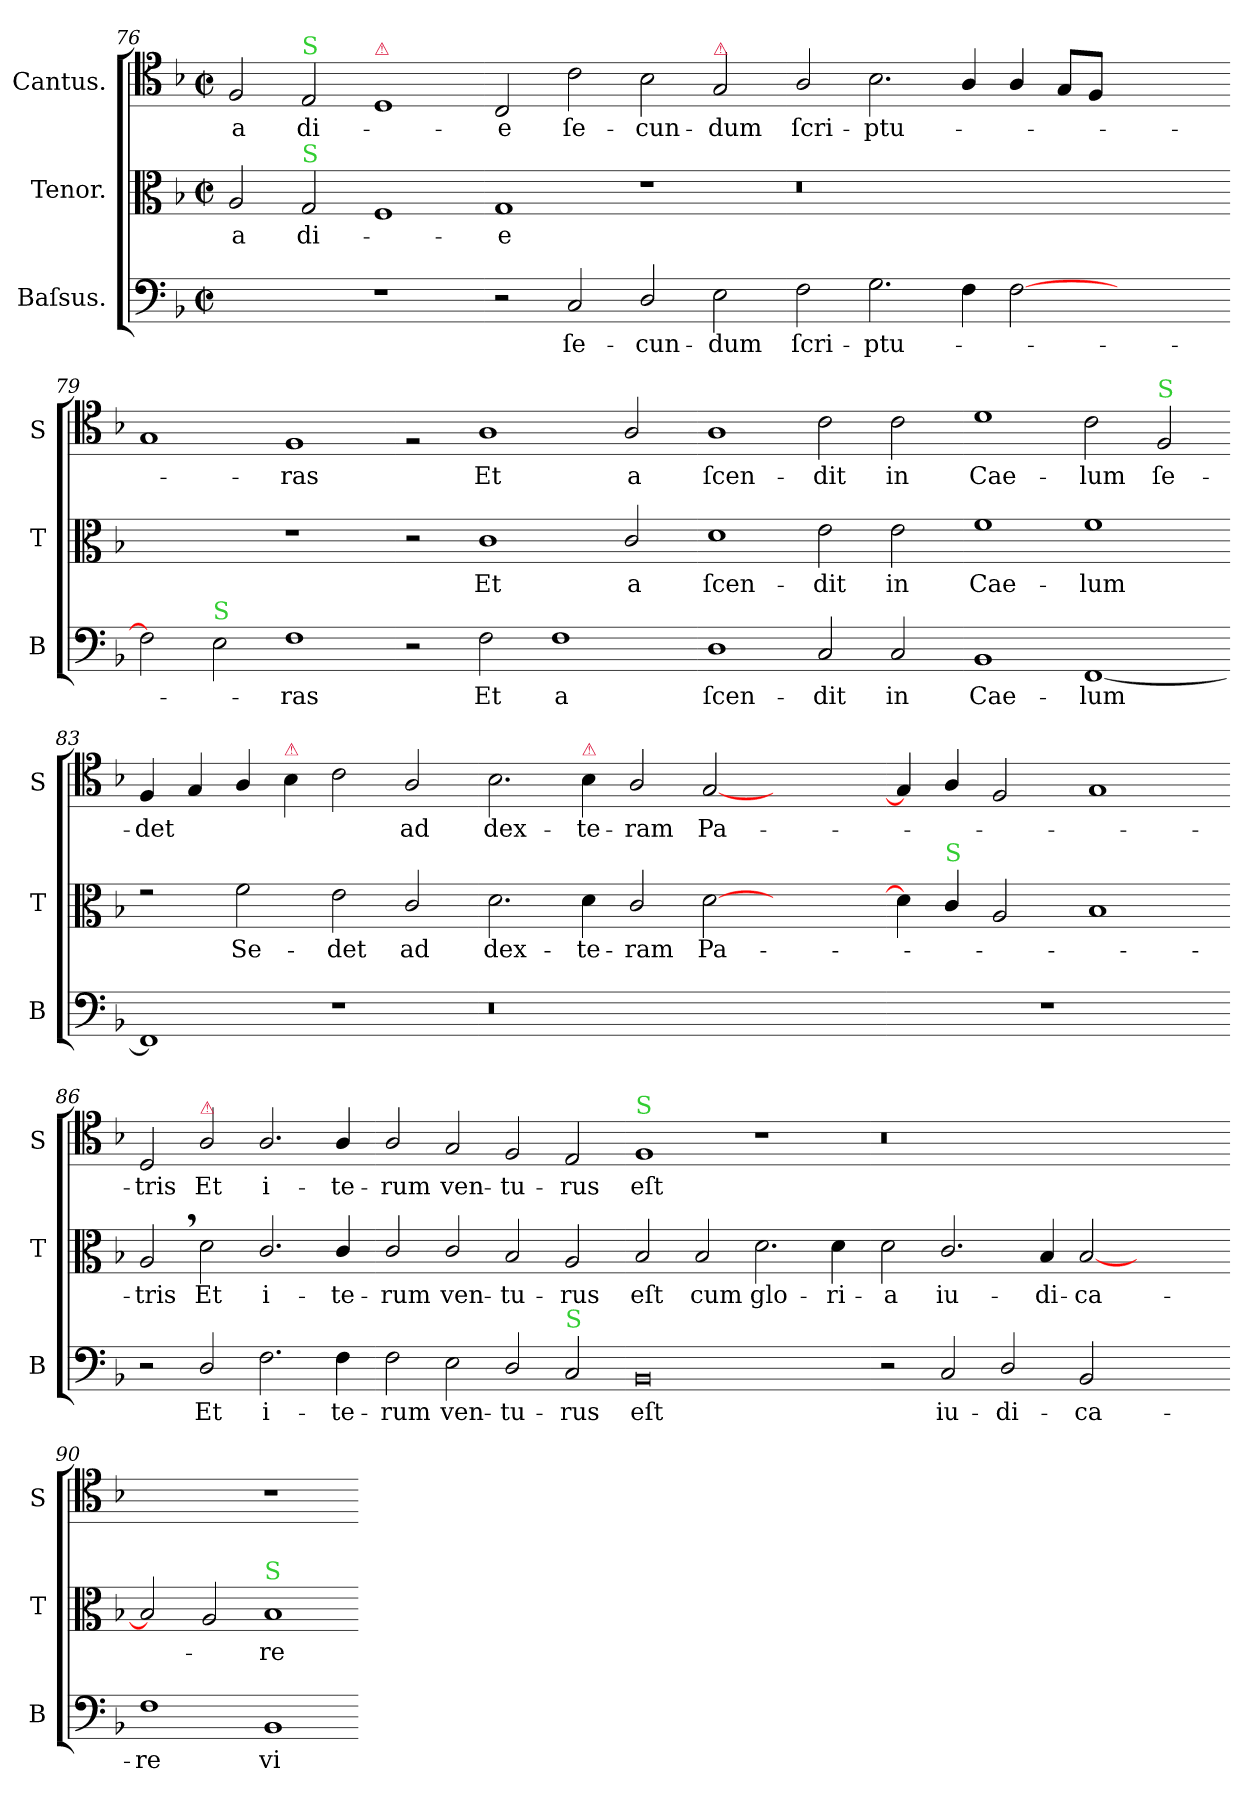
**kern	**text	**kern	**text	**kern	**text
*part3	*part3	*part2	*part2	*part1	*part1
*staff3	*staff3	*staff2	*staff2	*staff1	*staff1
*I"Baſsus.	*	*I"Tenor.	*	*I"Cantus.	*
*I'B	*	*I'T	*	*I'S	*
*clefF4	*	*clefC3	*	*clefC4	*
*k[b-]	*	*k[b-]	*	*k[b-]	*
*M2/1	*	*M2/1	*	*M2/1	*
*met(c|)	*	*met(c|)	*	*met(c|)	*
=76	=76	=76	=76	=76	=76
1ryy	.	2A/	-a	2F/	-a
!	!	!	!	!LO:TX:a:color=limegreen:t=S	!
!	!	!LO:TX:a:color=limegreen:t=S	!	!	!
.	.	2G/	di-	2E/	di-
!	!	!	!	!LO:TX:a:color=crimson:t=⚠	!
1r	.	1F/	.	1D/	.
=77-	=77-	=77-	=77-	=77-	=77-
2r	.	1G/	-e	2C/	-e
2C/	ſe-	.	.	2c\	ſe-
2D/	-cun-	1r	.	2B-\	-cun-
!	!	!	!	!LO:TX:a:color=crimson:t=⚠	!
2E\	-dum	.	.	2G/	-dum
=78-	=78-	=78-	=78-	=78-	=78-
2F\	ſcri-	0.r	.	2A/	ſcri-
2.G\	-ptu-	.	.	2.B-\	-ptu-
4F\	.	.	.	4A/	.
[2F\	.	.	.	4A/	.
.	.	.	.	8G/L	.
.	.	.	.	8F/J	.
1ryy	.	.	.	1ryy	.
=79-	=79-	=79-	=79-	=79-	=79-
2F\]	.	1ryy	.	1G/	.
!LO:TX:a:color=limegreen:t=S	!	!	!	!	!
2E\	.	.	.	.	.
1F\	ras	1r	.	1F/	-ras
=80-	=80-	=80-	=80-	=80-	=80-
2r	.	2r	.	2rF	.
2F\	Et	1c\	Et	1A\	Et
1F\	a	.	.	.	.
.	.	2c/	a	2A/	a
=81-	=81-	=81-	=81-	=81-	=81-
1D\	ſcen-	1d\	ſcen-	1A\	ſcen-
2C/	-dit	2e\	-dit	2c\	-dit
2C/	in	2e\	in	2c\	in
=82-	=82-	=82-	=82-	=82-	=82-
1BB-/	Cae-	1f\	Cae-	1d\	Cae-
[1FF/	-lum	1f\	-lum	2c\	-lum
!	!	!	!	!LO:TX:a:color=limegreen:t=S	!
.	.	.	.	2F/	ſe-
=83-	=83-	=83-	=83-	=83-	=83-
1FF/]	.	2re	.	4F/	-det
.	.	.	.	4G/	.
.	.	2f\	Se-	4A/	.
!	!	!	!	!LO:TX:a:color=crimson:t=⚠	!
.	.	.	.	4B-\	.
1r	.	2e\	-det	2c\	.
.	.	2c/	ad	2A/	ad
=84-	=84-	=84-	=84-	=84-	=84-
0.r	.	2.d\	dex-	2.B-\	dex-
!	!	!	!	!LO:TX:a:color=crimson:t=⚠	!
.	.	4d\	-te-	4B-\	-te-
.	.	2c/	-ram	2A/	-ram
.	.	[2d\	Pa-	[2G/	Pa-
.	.	1ryy	.	1ryy	.
=85-	=85-	=85-	=85-	=85-	=85-
2.ryy	.	4d\]	.	4G/]	.
!	!	!LO:TX:a:color=limegreen:t=S	!	!	!
.	.	4c/	.	4A/	.
.	.	2A/	.	2F/	.
1r	.	.	.	.	.
.	.	1B-/	.	1G/	.
4ryy	.	.	.	.	.
=86-	=86-	=86-	=86-	=86-	=86-
2r	.	2A,</	-tris	2D/	-tris
!	!	!	!	!LO:TX:a:color=crimson:t=⚠	!
2D/	Et	2d\	Et	2A/	Et
2.F\	i-	2.c/	i-	2.A/	i-
4F\	-te-	4c/	-te-	4A/	-te-
=87-	=87-	=87-	=87-	=87-	=87-
2F\	-rum	2c/	-rum	2A/	-rum
2E\	ven-	2c/	ven-	2G/	ven-
2D/	-tu-	2B-/	-tu-	2F/	-tu-
!LO:TX:a:color=limegreen:t=S	!	!	!	!	!
2C/	-rus	2A/	-rus	2E/	-rus
=88-	=88-	=88-	=88-	=88-	=88-
!	!	!	!	!LO:TX:a:color=limegreen:t=S	!
0BB-/	eſt	2B-/	eſt	1F/	eſt
.	.	2B-/	cum	.	.
.	.	2.d\	glo-	1r	.
.	.	4d\	-ri-	.	.
=89-	=89-	=89-	=89-	=89-	=89-
2r	.	2d\	-a	0.r	.
2C/	iu-	2.c/	iu-	.	.
2D/	-di-	.	.	.	.
.	.	4B-/	-di-	.	.
2BB-/	-ca-	[2B-/	-ca-	.	.
1ryy	.	1ryy	.	.	.
=90-	=90-	=90-	=90-	=90-	=90-
1F\	-re	2B-/]	.	1ryy	.
.	.	2A/	.	.	.
!	!	!LO:TX:a:color=limegreen:t=S	!	!	!
1BB-/	vi-	1B-/	-re	1r	.
=-	=-	=-	=-	=-	=-
*-	*-	*-	*-	*-	*-
